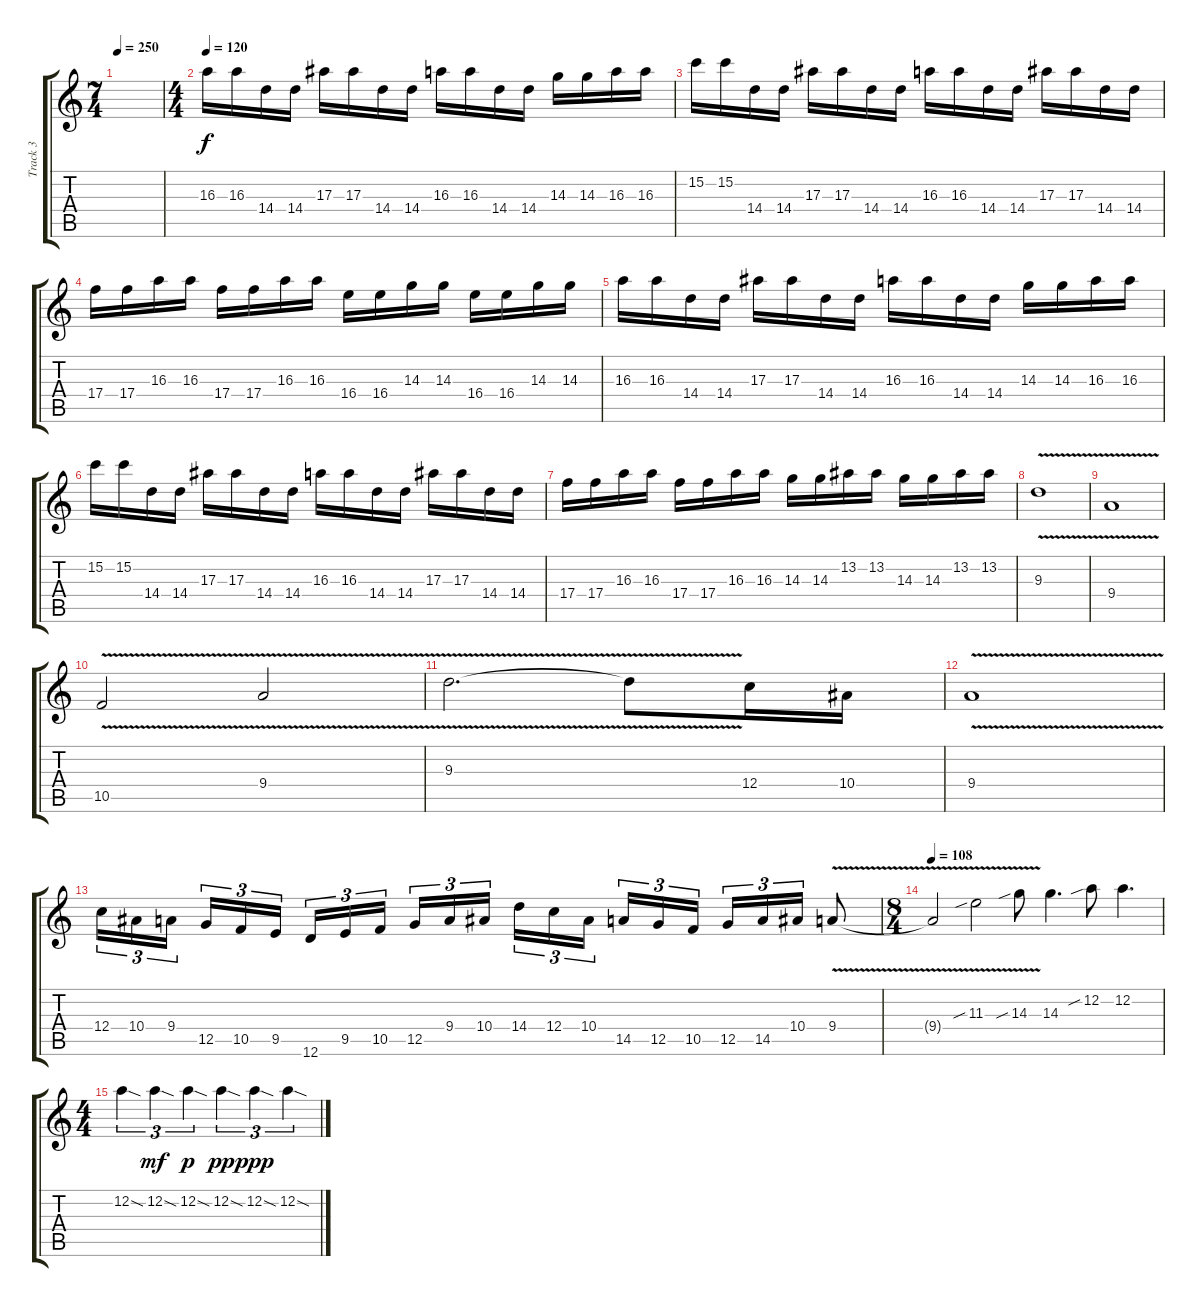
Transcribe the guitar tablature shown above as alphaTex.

\track ("Track 3" "Track 3") {instrument distortionguitar}
\staff {score tabs}
\tuning (D4 A3 F3 C3 G2 D2) {hide}
\ts (7 4)
\tempo 250
\clef g2
\ks c
|
\ts (4 4)
\tempo 120
16.3.16 16.3.16 14.4.16 14.4.16 17.3.16 17.3.16 14.4.16 14.4.16 16.3.16 16.3.16 14.4.16 14.4.16 14.3.16 14.3.16 16.3.16 16.3.16 |
15.2.16 15.2.16 14.4.16 14.4.16 17.3.16 17.3.16 14.4.16 14.4.16 16.3.16 16.3.16 14.4.16 14.4.16 17.3.16 17.3.16 14.4.16 14.4.16 |
17.4.16 17.4.16 16.3.16 16.3.16 17.4.16 17.4.16 16.3.16 16.3.16 16.4.16 16.4.16 14.3.16 14.3.16 16.4.16 16.4.16 14.3.16 14.3.16 |
16.3.16 16.3.16 14.4.16 14.4.16 17.3.16 17.3.16 14.4.16 14.4.16 16.3.16 16.3.16 14.4.16 14.4.16 14.3.16 14.3.16 16.3.16 16.3.16 |
15.2.16 15.2.16 14.4.16 14.4.16 17.3.16 17.3.16 14.4.16 14.4.16 16.3.16 16.3.16 14.4.16 14.4.16 17.3.16 17.3.16 14.4.16 14.4.16 |
17.4.16 17.4.16 16.3.16 16.3.16 17.4.16 17.4.16 16.3.16 16.3.16 14.3.16 14.3.16 13.2.16 13.2.16 14.3.16 14.3.16 13.2.16 13.2.16 |
9.3{v}.1 |
9.4{v}.1 |
10.5{v}.2 9.4{v}.2 |
9.3{v}.2{d} 9.3{t}.8 12.4.16 10.4.16 |
9.4{v}.1 |
12.4.16{tu (3 2)} 10.4.16{tu (3 2)} 9.4.16{tu (3 2) beam splitsecondary} 12.5.16{tu (3 2)} 10.5.16{tu (3 2)} 9.5.16{tu (3 2)} 12.6.16{tu (3 2)} 9.5.16{tu (3 2)} 10.5.16{tu (3 2) beam splitsecondary} 12.5.16{tu (3 2)} 9.4.16{tu (3 2)} 10.4.16{tu (3 2)} 14.4.16{tu (3 2)} 12.4.16{tu (3 2)} 10.4.16{tu (3 2) beam splitsecondary} 14.5.16{tu (3 2)} 12.5.16{tu (3 2)} 10.5.16{tu (3 2)} 12.5.16{tu (3 2)} 14.5.16{tu (3 2)} 10.4.16{tu (3 2)} 9.4{v}.8 |
\ts (8 4)
\tempo 108
9.4{t}.2 11.3{v sib}.2 14.3{v sib}.8 14.3.4{d} 12.2{sib}.8 12.2.4{d} |
\ts (4 4)
12.2{sod}.4{tu (3 2)} 12.2{sod}.4{tu (3 2) dy mf} 12.2{sod}.4{tu (3 2) dy p} 12.2{sod}.4{tu (3 2) dy pp} 12.2{sod}.4{tu (3 2) dy ppp} 12.2{sod}.4{tu (3 2)}
